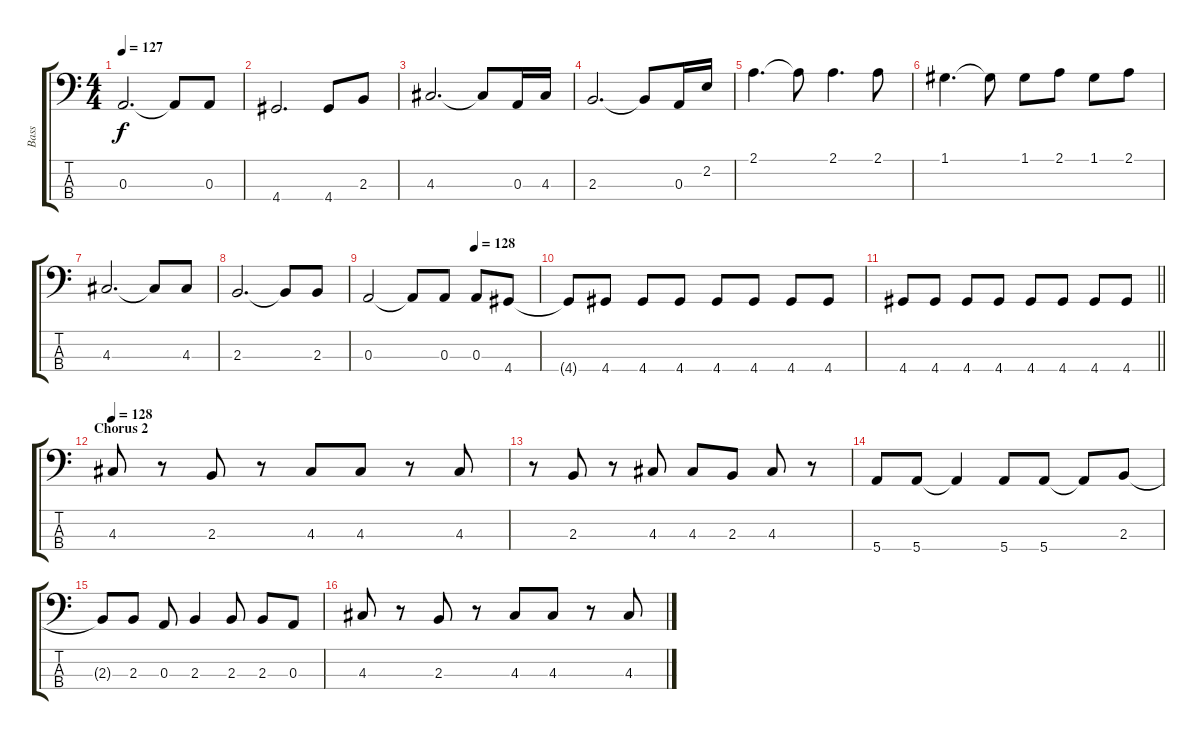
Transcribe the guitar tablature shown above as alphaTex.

\track ("Bass" "Bass") {instrument electricbasspick}
\staff {score tabs}
\tuning (G2 D2 A1 E1) {hide}
\ts (4 4)
\tempo 127
\clef f4
\ks c
0.3.2{d dy f} 0.3{t}.8 0.3.8 |
4.4.2{d} 4.4.8 2.3.8 |
4.3.2{d} 4.3{t}.8 0.3.16 4.3.16 |
2.3.2{d} 2.3{t}.8 0.3.16 2.2.16 |
2.1.4{d} 2.1{t}.8 2.1.4{d} 2.1.8 |
1.1.4{d} 1.1{t}.8 1.1.8 2.1.8 1.1.8 2.1.8 |
4.3.2{d} 4.3{t}.8 4.3.8 |
2.3.2{d} 2.3{t}.8 2.3.8 |
\tempo (128 0.625)
0.3.2 0.3{t}.8 0.3.8 0.3.8 4.4.8 |
4.4{t}.8 4.4.8 4.4.8 4.4.8 4.4.8 4.4.8 4.4.8 4.4.8 |
\barLineRight lightlight
4.4.8 4.4.8 4.4.8 4.4.8 4.4.8 4.4.8 4.4.8 4.4.8 |
\section ("" "Chorus 2")
\tempo 128
4.3.8 r.8 2.3.8 r.8 4.3.8 4.3.8 r.8 4.3.8 |
r.8 2.3.8 r.8 4.3.8 4.3.8 2.3.8 4.3.8 r.8 |
5.4.8 5.4.8 5.4{t}.4 5.4.8 5.4.8 5.4{t}.8 2.3.8 |
2.3{t}.8 2.3.8 0.3.8 2.3.4 2.3.8 2.3.8 0.3.8 |
4.3.8 r.8 2.3.8 r.8 4.3.8 4.3.8 r.8 4.3.8
